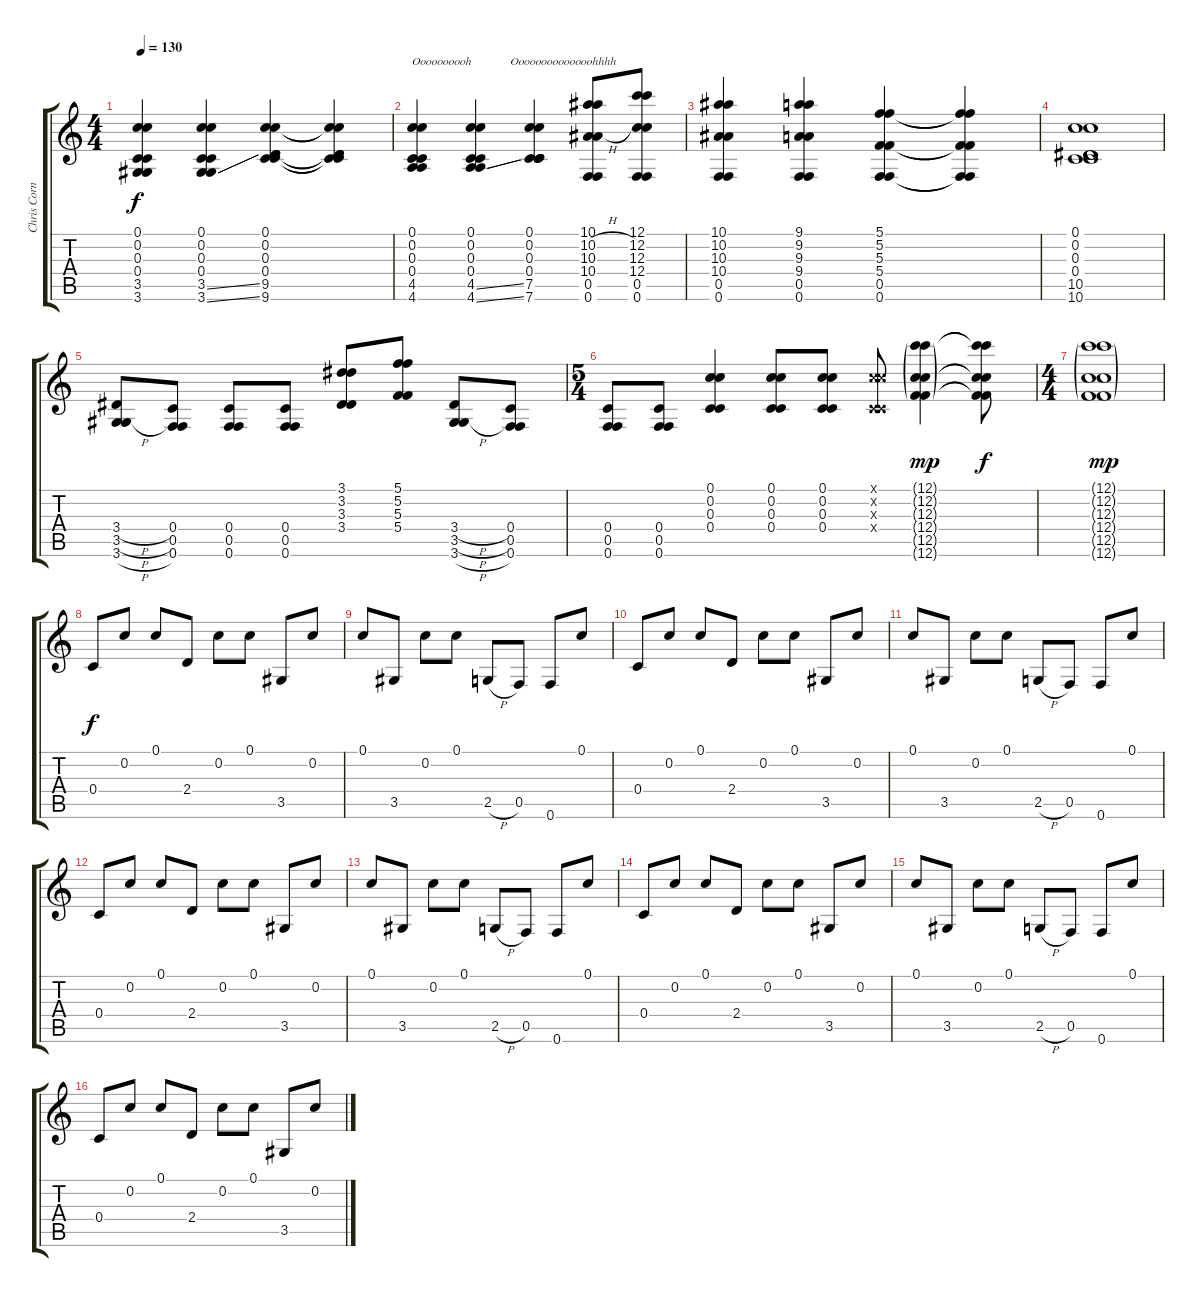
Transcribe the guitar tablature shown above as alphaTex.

\track ("Chris Cornell" "Chris Corn") {instrument acousticguitarnylon}
\staff {score tabs}
\tuning (C4 C4 C3 C3 F2 F2) {hide}
\ts (4 4)
\tempo 130
\clef g2
\ks c
(0.1 0.2 0.3 0.4 3.5 3.6).4{dy f} (0.1 0.2 0.3 0.4 3.5{ss} 3.6{ss}).4 (0.1 0.2 0.3 0.4 9.5 9.6).4 (0.1{t} 0.2{t} 0.3{t} 0.4{t} 9.5{t} 9.6{t}).4 |
(0.1 0.2 0.3 0.4 4.5 4.6).4{txt "Oooooooooh             Oooooooooooooohhhh"} (0.1 0.2 0.3 0.4 4.5{ss} 4.6{ss}).4 (0.1 0.2 0.3 0.4 7.5 7.6).4 (10.1{h} 10.2{h} 10.3{h} 10.4{h} 0.5 0.6).8 (12.1 12.2 12.3 12.4 0.5 0.6).8 |
(10.1 10.2 10.3 10.4 0.5 0.6).4 (9.1 9.2 9.3 9.4 0.5 0.6).4 (5.1 5.2 5.3 5.4 0.5 0.6).4 (5.1{t} 5.2{t} 5.3{t} 5.4{t} 0.5{t} 0.6{t}).4 |
(0.1 0.2 0.3 0.4 10.5 10.6).1 |
(3.4{h} 3.5{h} 3.6{h}).8 (0.4 0.5 0.6).8 (0.4 0.5 0.6).8 (0.4 0.5 0.6).8 (3.1 3.2 3.3 3.4).8 (5.1 5.2 5.3 5.4).8 (3.4{h} 3.5{h} 3.6{h}).8 (0.4 0.5 0.6).8 |
\ts (5 4)
(0.4 0.5 0.6).8 (0.4 0.5 0.6).8 (0.1 0.2 0.3 0.4).4 (0.1 0.2 0.3 0.4).8 (0.1 0.2 0.3 0.4).8 (0.1{x} 0.2{x} 0.3{x} 0.4{x}).8 (12.1{g} 12.2{g} 12.3{g} 12.4{g} 12.5{g} 12.6{g}).4{dy mp} (12.1{t} 12.2{t} 12.3{t} 12.4{t} 12.5{t} 12.6{t}).8{dy f} |
\ts (4 4)
(12.1{g} 12.2{g} 12.3{g} 12.4{g} 12.5{g} 12.6{g}).1{dy mp} |
0.4.8{dy f} 0.2.8 0.1.8 2.4.8 0.2.8 0.1.8 3.5.8 0.2.8 |
0.1.8 3.5.8 0.2.8 0.1.8 2.5{h}.8 0.5.8 0.6.8 0.1.8 |
0.4.8 0.2.8 0.1.8 2.4.8 0.2.8 0.1.8 3.5.8 0.2.8 |
0.1.8 3.5.8 0.2.8 0.1.8 2.5{h}.8 0.5.8 0.6.8 0.1.8 |
0.4.8 0.2.8 0.1.8 2.4.8 0.2.8 0.1.8 3.5.8 0.2.8 |
0.1.8 3.5.8 0.2.8 0.1.8 2.5{h}.8 0.5.8 0.6.8 0.1.8 |
0.4.8 0.2.8 0.1.8 2.4.8 0.2.8 0.1.8 3.5.8 0.2.8 |
0.1.8 3.5.8 0.2.8 0.1.8 2.5{h}.8 0.5.8 0.6.8 0.1.8 |
0.4.8 0.2.8 0.1.8 2.4.8 0.2.8 0.1.8 3.5.8 0.2.8
